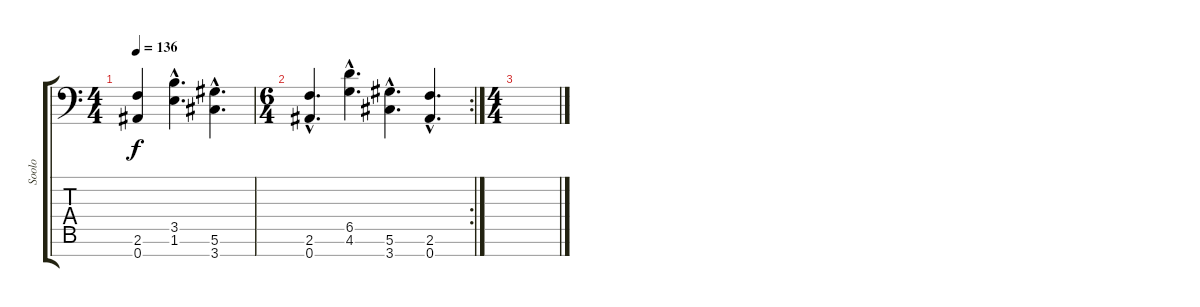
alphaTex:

\track ("Soolo" "Soolo") {instrument overdrivenguitar}
\staff {score tabs}
\tuning (Eb4 Bb3 Gb3 Db3 Ab2 Eb2 Bb1) {hide}
\ts (4 4)
\tempo 136
\clef f4
\ks c
(2.6{t} 0.7{t}).4{dy f} (3.5{hac} 1.6{hac}).4{d} (5.6{hac} 3.7{hac}).4{d} |
\rc 2
\ts (6 4)
(2.6{hac} 0.7{hac}).4{d} (6.5{hac} 4.6{hac}).4{d} (5.6{hac} 3.7{hac}).4{d} (2.6{hac} 0.7{hac}).4{d} |
\ts (4 4)
